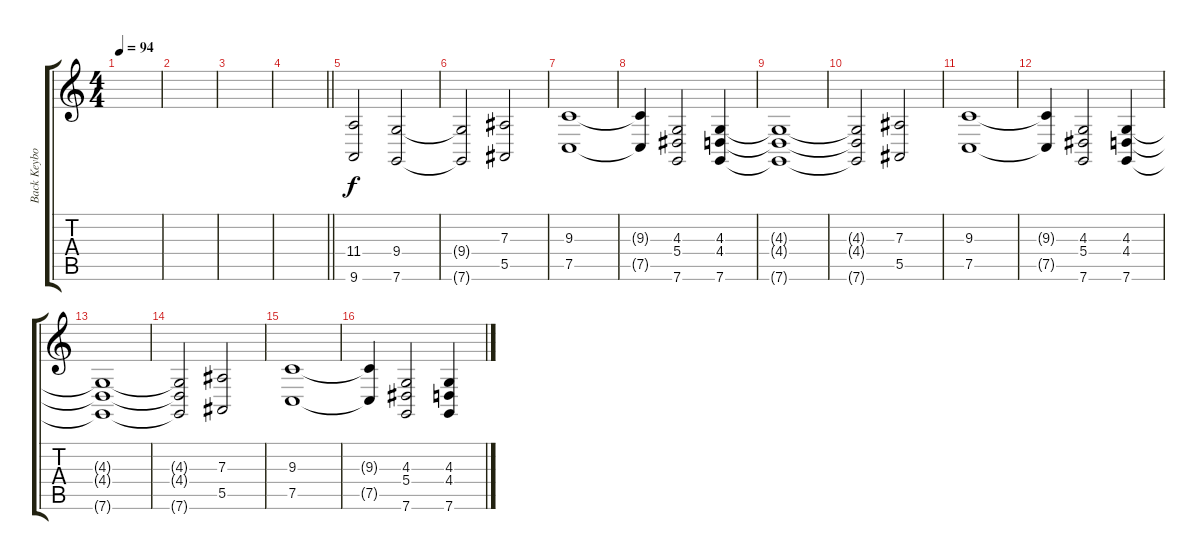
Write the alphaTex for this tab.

\track ("Back Keyboard" "Back Keybo") {instrument stringensemble2}
\staff {score tabs}
\tuning (C4 G3 Eb3 Bb2 F2 C2) {hide}
\ts (4 4)
\tempo 94
\clef g2
\ks c
|
|
|
\barLineRight lightlight
|
(11.4 9.6).2 (9.4 7.6).2 |
(9.4{t} 7.6{t}).2 (7.3 5.5).2 |
(9.3 7.5).1 |
(9.3{t} 7.5{t}).4 (4.3 5.4 7.6).2 (4.3 4.4 7.6).4 |
(4.3{t} 4.4{t} 7.6{t}).1 |
(4.3{t} 4.4{t} 7.6{t}).2 (7.3 5.5).2 |
(9.3 7.5).1 |
(9.3{t} 7.5{t}).4 (4.3 5.4 7.6).2 (4.3 4.4 7.6).4 |
(4.3{t} 4.4{t} 7.6{t}).1 |
(4.3{t} 4.4{t} 7.6{t}).2 (7.3 5.5).2 |
(9.3 7.5).1 |
(9.3{t} 7.5{t}).4 (4.3 5.4 7.6).2 (4.3 4.4 7.6).4
